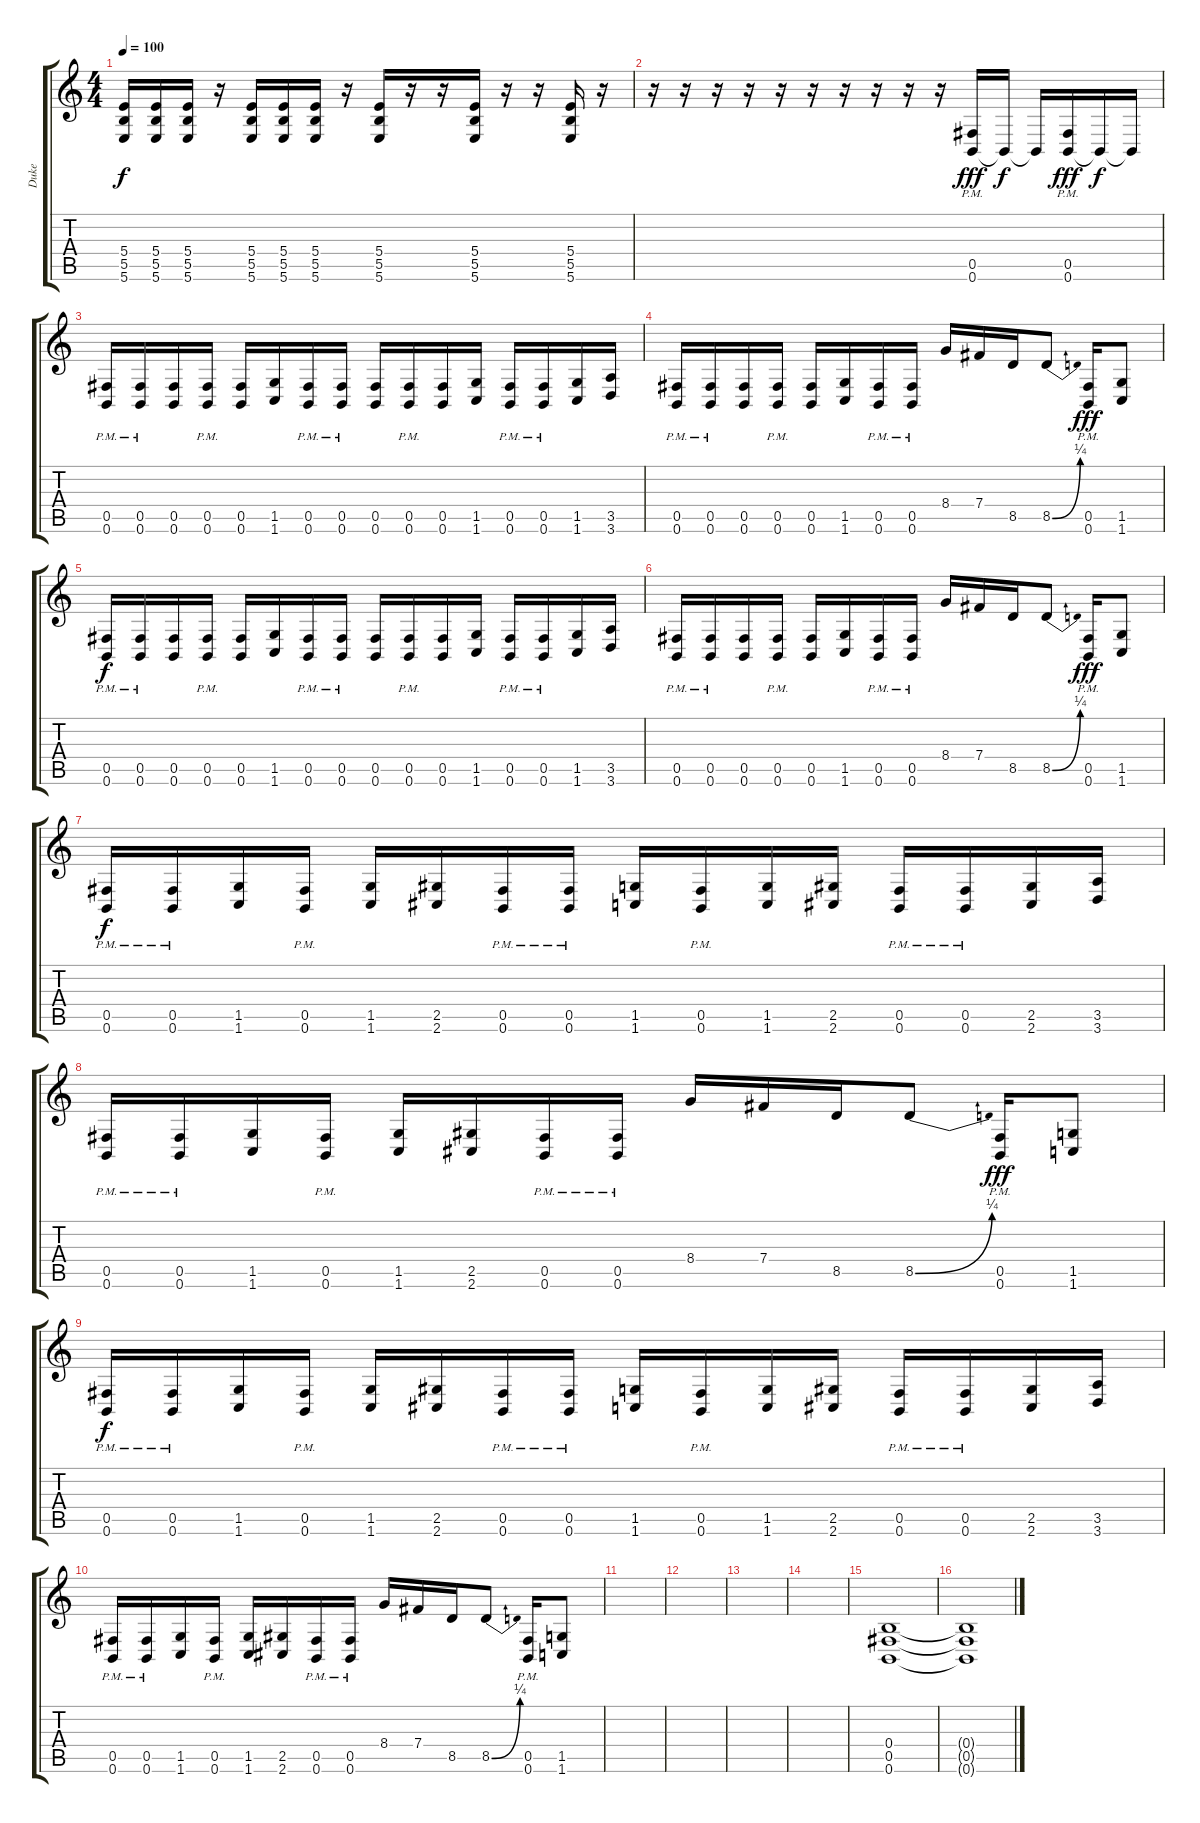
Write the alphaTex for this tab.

\track ("Duke" "Duke") {instrument overdrivenguitar}
\staff {score tabs}
\tuning (Db4 Ab3 E3 B2 Gb2 B1) {hide}
\ts (4 4)
\tempo 100
\clef g2
\ks c
(5.4 5.5 5.6).16{dy f} (5.4 5.5 5.6).16 (5.4 5.5 5.6).16 r.16 (5.4 5.5 5.6).16 (5.4 5.5 5.6).16 (5.4 5.5 5.6).16 r.16 (5.4 5.5 5.6).16 r.16 r.16 (5.4 5.5 5.6).16 r.16 r.16 (5.4 5.5 5.6).16 r.16 |
r.16 r.16 r.16 r.16 r.16 r.16 r.16 r.16 r.16 r.16 (0.5{pm} 0.6{pm}).16{dy fff} 0.6{t}.16{dy f} 0.6{t}.16 (0.5{pm} 0.6{pm}).16{dy fff} 0.6{t}.16{dy f} 0.6{t}.16 |
(0.5{pm} 0.6{pm}).16 (0.5{pm} 0.6{pm}).16 (0.5 0.6).16 (0.5{pm} 0.6{pm}).16 (0.5 0.6).16 (1.5 1.6).16 (0.5{pm} 0.6{pm}).16 (0.5{pm} 0.6{pm}).16 (0.5 0.6).16 (0.5{pm} 0.6{pm}).16 (0.5 0.6).16 (1.5 1.6).16 (0.5{pm} 0.6{pm}).16 (0.5{pm} 0.6{pm}).16 (1.5 1.6).16 (3.5 3.6).16 |
(0.5{pm} 0.6{pm}).16 (0.5{pm} 0.6{pm}).16 (0.5 0.6).16 (0.5{pm} 0.6{pm}).16 (0.5 0.6).16 (1.5 1.6).16 (0.5{pm} 0.6{pm}).16 (0.5{pm} 0.6{pm}).16 8.4.16 7.4.16 8.5.16 8.5{be (bend 0 0 60 1)}.8 (0.5{pm} 0.6).16{dy fff} (1.5 1.6).8 |
(0.5{pm} 0.6{pm}).16{dy f} (0.5{pm} 0.6{pm}).16 (0.5 0.6).16 (0.5{pm} 0.6{pm}).16 (0.5 0.6).16 (1.5 1.6).16 (0.5{pm} 0.6{pm}).16 (0.5{pm} 0.6{pm}).16 (0.5 0.6).16 (0.5{pm} 0.6{pm}).16 (0.5 0.6).16 (1.5 1.6).16 (0.5{pm} 0.6{pm}).16 (0.5{pm} 0.6{pm}).16 (1.5 1.6).16 (3.5 3.6).16 |
(0.5{pm} 0.6{pm}).16 (0.5{pm} 0.6{pm}).16 (0.5 0.6).16 (0.5{pm} 0.6{pm}).16 (0.5 0.6).16 (1.5 1.6).16 (0.5{pm} 0.6{pm}).16 (0.5{pm} 0.6{pm}).16 8.4.16 7.4.16 8.5.16 8.5{be (bend 0 0 60 1)}.8 (0.5{pm} 0.6).16{dy fff} (1.5 1.6).8 |
(0.5{pm} 0.6{pm}).16{dy f} (0.5{pm} 0.6{pm}).16 (1.5 1.6).16 (0.5{pm} 0.6{pm}).16 (1.5 1.6).16 (2.5 2.6).16 (0.5{pm} 0.6{pm}).16 (0.5{pm} 0.6{pm}).16 (1.5 1.6).16 (0.5{pm} 0.6{pm}).16 (1.5 1.6).16 (2.5 2.6).16 (0.5{pm} 0.6{pm}).16 (0.5{pm} 0.6{pm}).16 (2.5 2.6).16 (3.5 3.6).16 |
(0.5{pm} 0.6{pm}).16 (0.5{pm} 0.6{pm}).16 (1.5 1.6).16 (0.5{pm} 0.6{pm}).16 (1.5 1.6).16 (2.5 2.6).16 (0.5{pm} 0.6{pm}).16 (0.5{pm} 0.6{pm}).16 8.4.16 7.4.16 8.5.16 8.5{be (bend 0 0 60 1)}.8 (0.5{pm} 0.6).16{dy fff} (1.5 1.6).8 |
(0.5{pm} 0.6{pm}).16{dy f} (0.5{pm} 0.6{pm}).16 (1.5 1.6).16 (0.5{pm} 0.6{pm}).16 (1.5 1.6).16 (2.5 2.6).16 (0.5{pm} 0.6{pm}).16 (0.5{pm} 0.6{pm}).16 (1.5 1.6).16 (0.5{pm} 0.6{pm}).16 (1.5 1.6).16 (2.5 2.6).16 (0.5{pm} 0.6{pm}).16 (0.5{pm} 0.6{pm}).16 (2.5 2.6).16 (3.5 3.6).16 |
(0.5{pm} 0.6{pm}).16 (0.5{pm} 0.6{pm}).16 (1.5 1.6).16 (0.5{pm} 0.6{pm}).16 (1.5 1.6).16 (2.5 2.6).16 (0.5{pm} 0.6{pm}).16 (0.5{pm} 0.6{pm}).16 8.4.16 7.4.16 8.5.16 8.5{be (bend 0 0 60 1)}.8 (0.5{pm} 0.6{pm}).16 (1.5 1.6).8 |
|
|
|
|
(0.4 0.5 0.6).1 |
(0.4{t} 0.5{t} 0.6{t}).1
